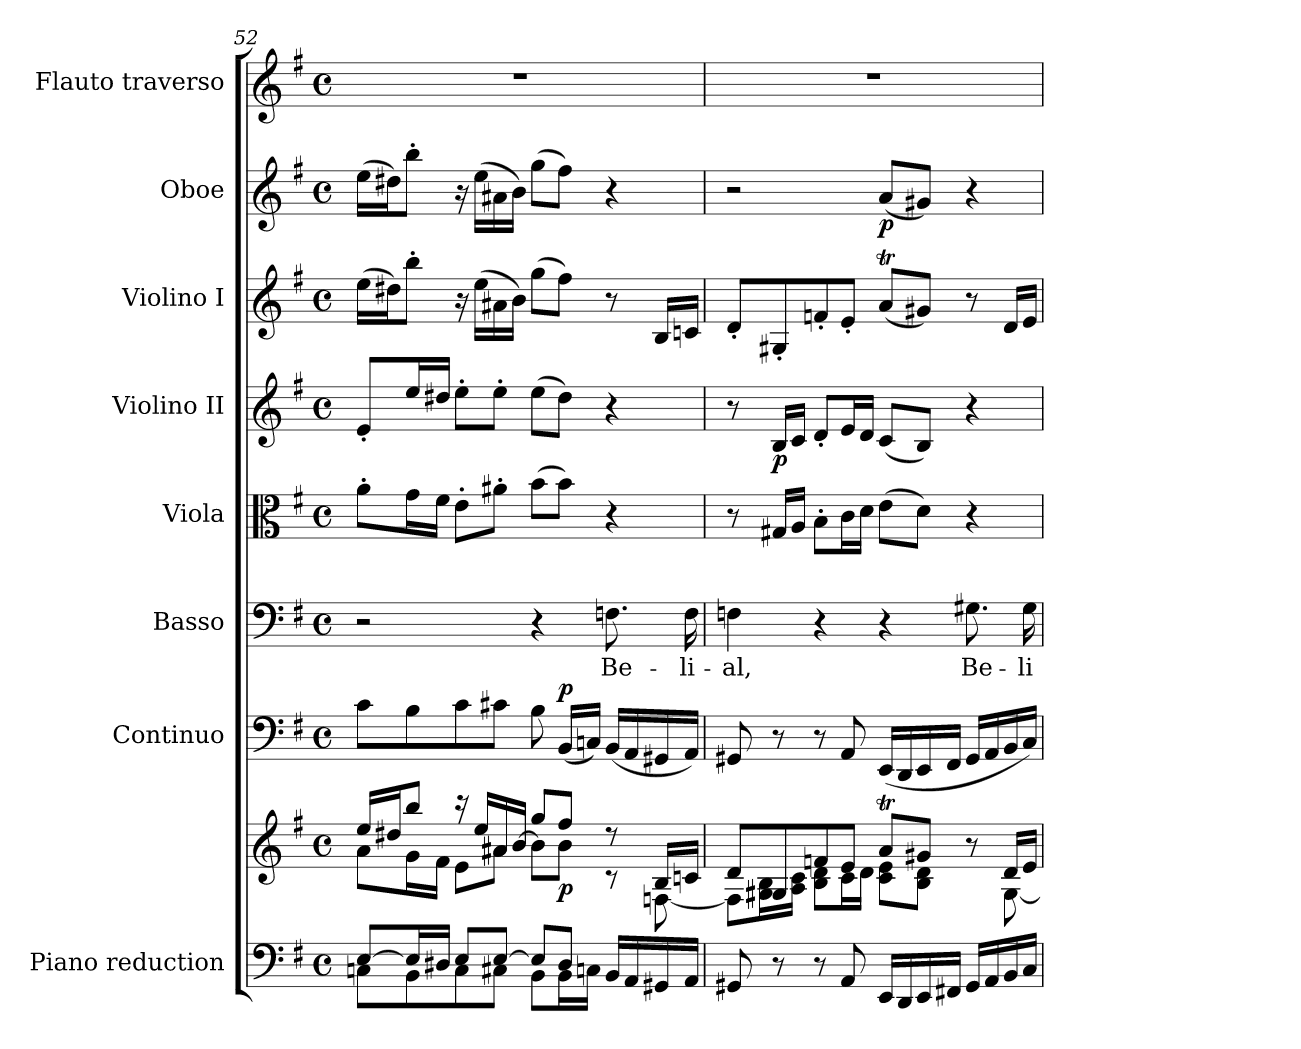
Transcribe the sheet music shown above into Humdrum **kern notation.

**kern	**kern	**dynam	**kern	**dynam	**kern	**text	**kern	**dynam	**kern	**dynam	**kern	**dynam	**kern	**dynam	**kern
*part8	*part8	*part8	*part7	*part7	*part6	*part6	*part5	*part5	*part4	*part4	*part3	*part3	*part2	*part2	*part1
*staff9	*staff8	*staff8/9	*staff7	*staff7	*staff6	*staff6	*staff5	*staff5	*staff4	*staff4	*staff3	*staff3	*staff2	*staff2	*staff1
*I"Piano reduction	*	*	*I"Continuo	*	*I"Basso	*	*I"Viola	*	*I"Violino II	*	*I"Violino I	*	*I"Oboe	*	*I"Flauto traverso
*I'Pno	*	*	*	*	*	*	*I'Vla	*	*I'Vln	*	*I'Vln	*	*I'Ob	*	*I'Fl
*clefF4	*clefG2	*	*clefF4	*	*clefF4	*	*clefC3	*	*clefG2	*	*clefG2	*	*clefG2	*	*clefG2
*k[f#]	*k[f#]	*	*k[f#]	*	*k[f#]	*	*k[f#]	*	*k[f#]	*	*k[f#]	*	*k[f#]	*	*k[f#]
*M4/4	*M4/4	*	*M4/4	*	*M4/4	*	*M4/4	*	*M4/4	*	*M4/4	*	*M4/4	*	*M4/4
*met(c)	*met(c)	*	*met(c)	*	*met(c)	*	*met(c)	*	*met(c)	*	*met(c)	*	*met(c)	*	*met(c)
=52	=52	=52	=52	=52	=52	=52	=52	=52	=52	=52	=52	=52	=52	=52	=52
*^	*^	*	*	*	*	*	*	*	*	*	*	*	*	*	*
[8E/L	8Cn\L	16ee/LL	8a\L	.	8c\L	.	2r	.	8a'\L	.	8e'/L	.	(>16ee\LL	.	(>16ee\LL	.	1r
.	.	16dd#X/J	.	.	.	.	.	.	.	.	.	.	16dd#X\J)	.	16dd#X\J)	.	.
16E/L]	8BB\	8bb:/J	16g\L	.	8B\	.	.	.	16g\L	.	16ee/L	.	8bb'\J	.	8bb'\J	.	.
16D#X/JJ	.	.	16f#\JJ	.	.	.	.	.	16f#\JJ	.	16dd#X/JJ	.	.	.	.	.	.
8E/L	8C\	16r	8e\L	.	8c\	.	.	.	8e'\L	.	8ee'\L	.	16r	.	16r	.	.
.	.	16ee/LL	.	.	.	.	.	.	.	.	.	.	(>16ee\LL	.	(>16ee\LL	.	.
[8E/J	8C#X\J	16a#X/	8a#\J	.	8c#X\J	.	.	.	8a#X'\J	.	8ee'\J	.	16a#X\	.	16a#X\	.	.
.	.	[16b/JJ	.	.	.	.	.	.	.	.	.	.	16b\JJ)	.	16b\JJ)	.	.
8E/L]	8BB\L	8gg/L	8b\L]	.	8B\	.	4r	.	(>8b\L	.	(>8ee\L	.	(>8gg\L	.	(>8gg\L	.	.
!	!	!	!	!LO:DY:b	!	!LO:DY:a	!	!	!	!	!	!	!	!	!	!	!
8D#/J	16BB\L	8ff#/J	8b\J	p	(<16BB/LL	p	.	.	8b\J)	.	8dd#\J)	.	8ff#\J)	.	8ff#\J)	.	.
.	16Cn\JJ	.	.	.	16Cn/JJ)	.	.	.	.	.	.	.	.	.	.	.	.
!	!	!	!	!	!	!	!	!LO:LY:b	!	!	!	!	!	!	!	!	!
16BB/LL	4ryy	8r	8r	.	(<16BB/LL	.	8.Fn\	Be-	4r	.	4r	.	8r	.	4r	.	.
16AA/	.	.	.	.	16AA/	.	.	.	.	.	.	.	.	.	.	.	.
!	!	!	!	!	!	!	!	!	!	!	!	!	!	!LO:DY:b	!	!	!
!	!	!	!	!	!	!	!	!	!	!	!	!	!	!LO:DY:n=1:b	!	!	!
!	!	!	!	!	!	!	!	!	!	!	!	!	!	!LO:DY:n=2:b	!	!	!
16GG#X/	.	16B/LL	[8Fn\	.	16GG#X/	.	.	.	.	.	.	.	16B/LL	other-dynamics p other-dynamics	.	.	.
!	!	!	!	!	!	!	!	!LO:LY:b	!	!	!	!	!	!	!	!	!
16AA/JJ	.	16cn/JJ	.	.	16AA/JJ)	.	16F\	-li-	.	.	.	.	16cn/JJ	.	.	.	.
*v	*v	*	*	*	*	*	*	*	*	*	*	*	*	*	*	*	*
!!LO:PB:g=z
=53	=53	=53	=53	=53	=53	=53	=53	=53	=53	=53	=53	=53	=53	=53	=53	=53
!	!	!	!	!	!	!	!LO:LY:b	!	!	!	!	!	!	!	!	!
8GG#X/	8d/L	8F\L]	.	8GG#X/	.	4Fn\	-al,	8r	.	8r	.	8d'/L	.	2r	.	1r
!	!	!	!	!	!	!	!	!	!LO:DY:b	!	!	!	!	!	!	!
!	!	!	!	!	!	!	!	!	!LO:DY:n=1:b	!	!	!	!	!	!	!
!	!	!	!	!	!	!	!	!	!LO:DY:n=2:b	!	!LO:DY:b	!	!	!	!	!
8r	8G#X/	16G#\ 16B\L	.	8r	.	.	.	16G#X/LL	other-dynamics p other-dynamics	16B/LL	p	8G#X'/	.	.	.	.
.	.	16A\ 16c\JJ	.	.	.	.	.	16A/JJ	.	16c/JJ	.	.	.	.	.	.
8r	8fn/	8B\ 8d\L	.	8r	.	4r	.	8B'\L	.	8d'/L	.	8fn'/	.	.	.	.
8AA/	8e/J	16c\L	.	8AA/	.	.	.	16c\L	.	16e/L	.	8e'/J	.	.	.	.
.	.	16d\JJ	.	.	.	.	.	16d\JJ	.	16d/JJ	.	.	.	.	.	.
!	!	!	!	!	!	!	!	!	!	!	!	!	!	!	!LO:DY:b	!
16EE/LL	8aT/L	8c\ 8e\L	.	(<16EE/LL	.	4r	.	(>8e\L	.	(<8c/L	.	(<8aT/L	.	(<8a/L	p	.
16DD/	.	.	.	16DD/	.	.	.	.	.	.	.	.	.	.	.	.
16EE/	8g#X/J	8B\ 8d\J	.	16EE/	.	.	.	8d\J)	.	8B/J)	.	8g#X/J)	.	8g#X/J)	.	.
16FF#X/JJ	.	.	.	16FF#/JJ	.	.	.	.	.	.	.	.	.	.	.	.
!	!	!	!	!	!	!	!LO:LY:b	!	!	!	!	!	!	!	!	!
16GG#/LL	8r	8ryy	.	16GG#/LL	.	8.G#X\	Be-	4r	.	4r	.	8r	.	4r	.	.
16AA/	.	.	.	16AA/	.	.	.	.	.	.	.	.	.	.	.	.
16BB/	16d/LL	[8G#\	.	16BB/	.	.	.	.	.	.	.	16d/LL	.	.	.	.
!	!	!	!	!	!	!	!LO:LY:b	!	!	!	!	!	!	!	!	!
16C/JJ	16e/JJ	.	.	16C/JJ)	.	16G#\	-li-	.	.	.	.	16e/JJ	.	.	.	.
*	*v	*v	*	*	*	*	*	*	*	*	*	*	*	*	*	*
=	=	=	=	=	=	=	=	=	=	=	=	=	=	=	=
*-	*-	*-	*-	*-	*-	*-	*-	*-	*-	*-	*-	*-	*-	*-	*-
